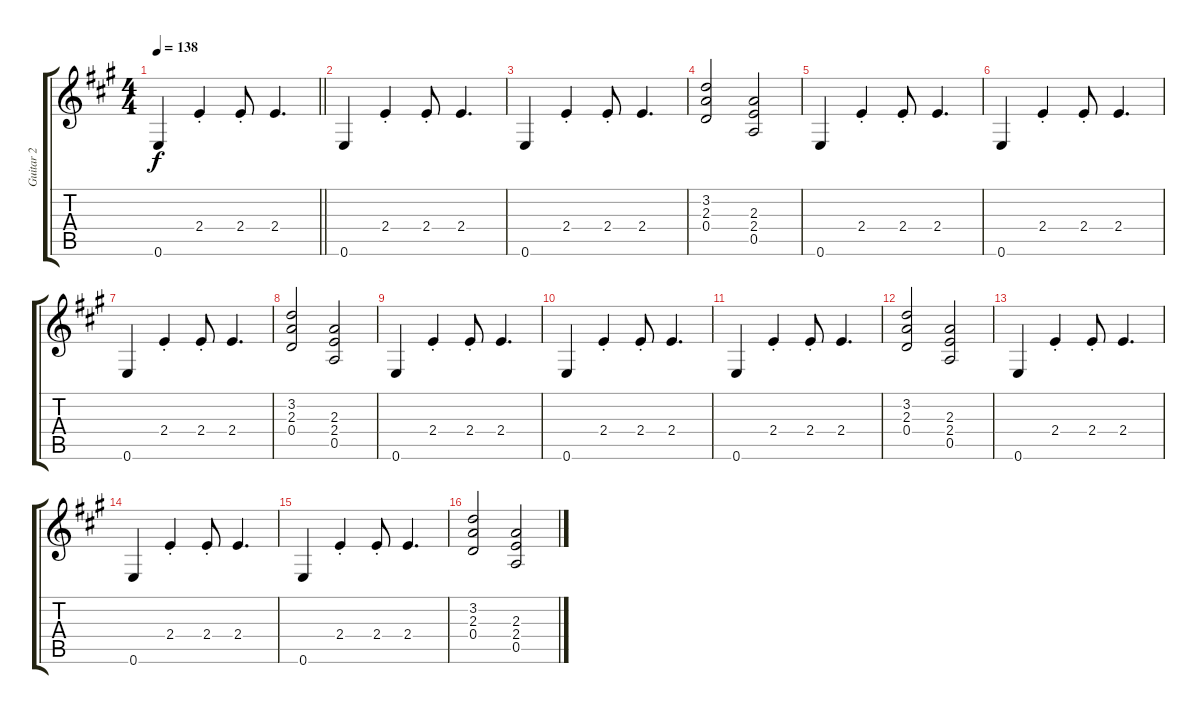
\track ("Guitar 2" "Guitar 2") {instrument distortionguitar}
\staff {score tabs}
\tuning (E4 B3 G3 D3 A2 E2) {hide}
\ts (4 4)
\tempo 138
\clef g2
\barLineRight lightlight
\ks a
0.6.4{dy f} 2.4{st}.4 2.4{st}.8 2.4.4{d} |
0.6.4 2.4{st}.4 2.4{st}.8 2.4.4{d} |
0.6.4 2.4{st}.4 2.4{st}.8 2.4.4{d} |
(3.2 2.3 0.4).2 (2.3 2.4 0.5).2 |
0.6.4 2.4{st}.4 2.4{st}.8 2.4.4{d} |
0.6.4 2.4{st}.4 2.4{st}.8 2.4.4{d} |
0.6.4 2.4{st}.4 2.4{st}.8 2.4.4{d} |
(3.2 2.3 0.4).2 (2.3 2.4 0.5).2 |
0.6.4 2.4{st}.4 2.4{st}.8 2.4.4{d} |
0.6.4 2.4{st}.4 2.4{st}.8 2.4.4{d} |
0.6.4 2.4{st}.4 2.4{st}.8 2.4.4{d} |
(3.2 2.3 0.4).2 (2.3 2.4 0.5).2 |
0.6.4 2.4{st}.4 2.4{st}.8 2.4.4{d} |
0.6.4 2.4{st}.4 2.4{st}.8 2.4.4{d} |
0.6.4 2.4{st}.4 2.4{st}.8 2.4.4{d} |
(3.2 2.3 0.4).2 (2.3 2.4 0.5).2
